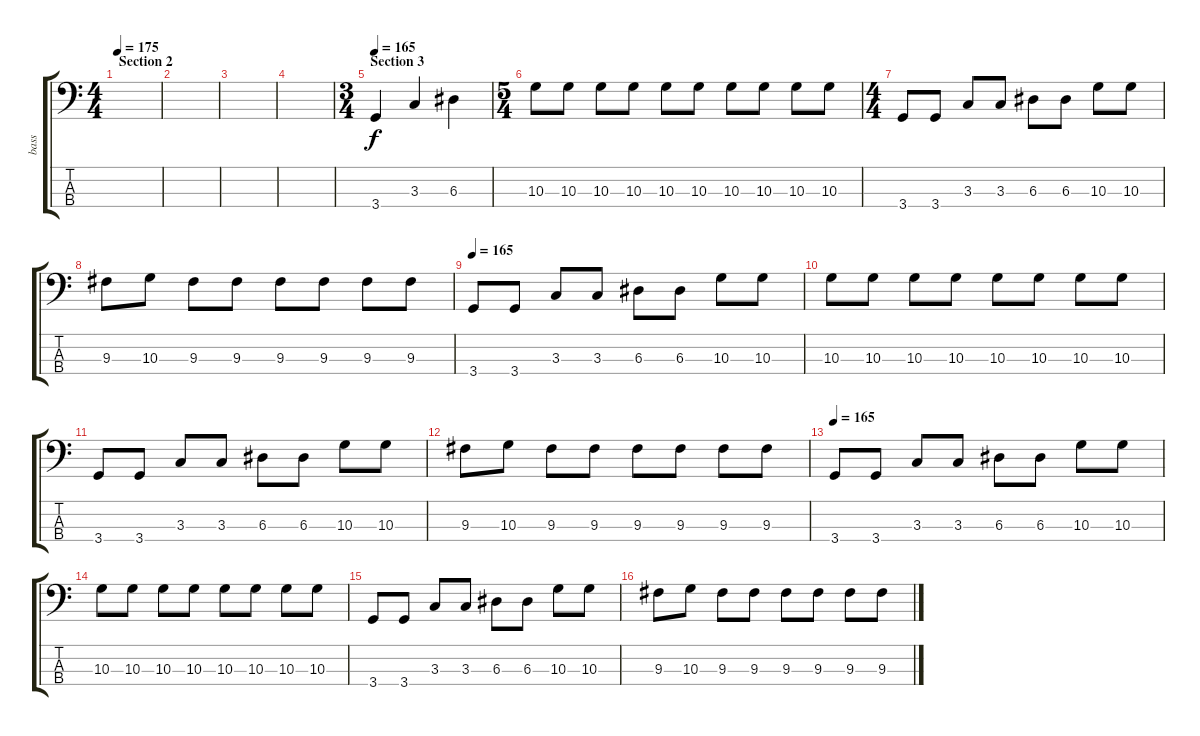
\track ("bass" "bass") {instrument electricbassfinger}
\staff {score tabs}
\tuning (G2 D2 A1 E1) {hide}
\ts (4 4)
\section ("" "Section 2")
\tempo 175
\clef f4
\ks c
|
|
|
|
\ts (3 4)
\section ("" "Section 3")
\tempo 165
3.4.4 3.3.4 6.3.4 |
\ts (5 4)
10.3.8 10.3.8 10.3.8 10.3.8 10.3.8 10.3.8 10.3.8 10.3.8 10.3.8 10.3.8 |
\ts (4 4)
3.4.8 3.4.8 3.3.8 3.3.8 6.3.8 6.3.8 10.3.8 10.3.8 |
9.3.8 10.3.8 9.3.8 9.3.8 9.3.8 9.3.8 9.3.8 9.3.8 |
\tempo 165
3.4.8 3.4.8 3.3.8 3.3.8 6.3.8 6.3.8 10.3.8 10.3.8 |
10.3.8 10.3.8 10.3.8 10.3.8 10.3.8 10.3.8 10.3.8 10.3.8 |
3.4.8 3.4.8 3.3.8 3.3.8 6.3.8 6.3.8 10.3.8 10.3.8 |
9.3.8 10.3.8 9.3.8 9.3.8 9.3.8 9.3.8 9.3.8 9.3.8 |
\tempo 165
3.4.8 3.4.8 3.3.8 3.3.8 6.3.8 6.3.8 10.3.8 10.3.8 |
10.3.8 10.3.8 10.3.8 10.3.8 10.3.8 10.3.8 10.3.8 10.3.8 |
3.4.8 3.4.8 3.3.8 3.3.8 6.3.8 6.3.8 10.3.8 10.3.8 |
9.3.8 10.3.8 9.3.8 9.3.8 9.3.8 9.3.8 9.3.8 9.3.8
